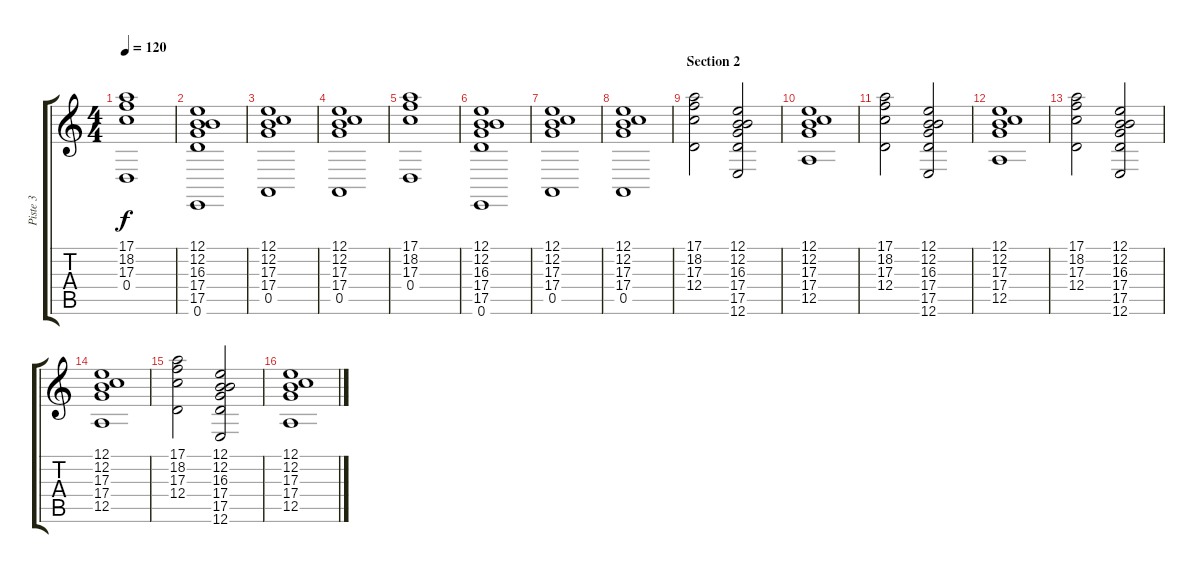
\track ("Piste 3" "Piste 3") {instrument rockorgan}
\staff {score tabs}
\tuning (E4 B3 G3 D3 A2 E2) {hide}
\ts (4 4)
\tempo 120
\clef g2
\ks c
(17.1 18.2 17.3 0.4).1{dy f} |
(12.1 12.2 16.3 17.4 17.5 0.6).1 |
(12.1 12.2 17.3 17.4 0.5).1 |
(12.1 12.2 17.3 17.4 0.5).1 |
(17.1 18.2 17.3 0.4).1 |
(12.1 12.2 16.3 17.4 17.5 0.6).1 |
(12.1 12.2 17.3 17.4 0.5).1 |
(12.1 12.2 17.3 17.4 0.5).1 |
\section ("" "Section 2")
(17.1 18.2 17.3 12.4).2 (12.1 12.2 16.3 17.4 17.5 12.6).2 |
(12.1 12.2 17.3 17.4 12.5).1 |
(17.1 18.2 17.3 12.4).2 (12.1 12.2 16.3 17.4 17.5 12.6).2 |
(12.1 12.2 17.3 17.4 12.5).1 |
(17.1 18.2 17.3 12.4).2 (12.1 12.2 16.3 17.4 17.5 12.6).2 |
(12.1 12.2 17.3 17.4 12.5).1 |
(17.1 18.2 17.3 12.4).2 (12.1 12.2 16.3 17.4 17.5 12.6).2 |
(12.1 12.2 17.3 17.4 12.5).1
